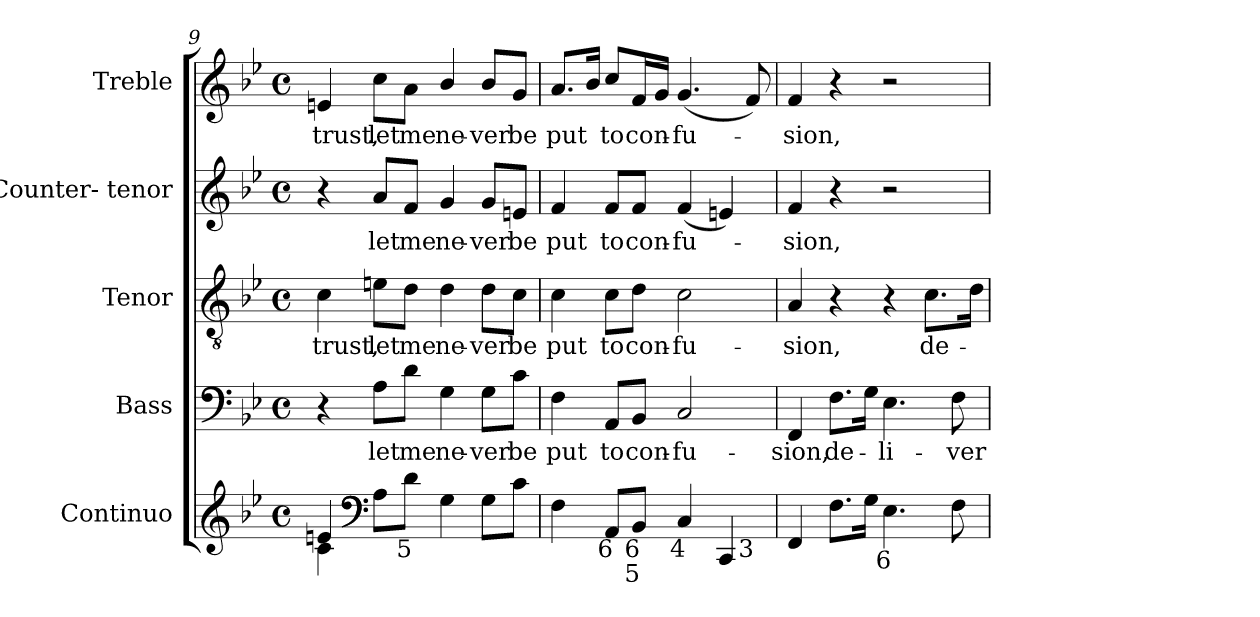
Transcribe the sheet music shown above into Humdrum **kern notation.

**kern	**kern	**text	**kern	**text	**kern	**text	**kern	**text
*part5	*part4	*part4	*part3	*part3	*part2	*part2	*part1	*part1
*staff5	*staff4	*staff4	*staff3	*staff3	*staff2	*staff2	*staff1	*staff1
*I"Continuo	*I"Bass	*	*I"Tenor	*	*I"Counter- tenor	*	*I"Treble	*
*I'C.	*I'B.	*	*I'T.	*	*I'Ct.	*	*I'Tr.	*
*clefG2	*clefF4	*	*clefGv2	*	*clefG2	*	*clefG2	*
*	*	*	*ITrd7c12	*	*	*	*	*
*k[b-e-]	*k[b-e-]	*	*k[b-e-]	*	*k[b-e-]	*	*k[b-e-]	*
*B-:	*B-:	*	*B-:	*	*B-:	*	*B-:	*
*M4/4	*M4/4	*	*M4/4	*	*M4/4	*	*M4/4	*
*met(c)	*met(c)	*	*met(c)	*	*met(c)	*	*met(c)	*
=9	=9	=9	=9	=9	=9	=9	=9	=9
*^	*	*	*	*	*	*	*	*
!	!	!	!	!	!LO:LY:b:color=#000000	!	!	!	!
!	!	!	!	!	!	!	!	!	!LO:LY:b:color=#000000
4eni/	4ci\	4r	.	4Ci\	trust,	4r	.	4eni/	trust,
*clefF4	*	*	*	*	*	*	*	*	*
!	!	!	!LO:LY:b:color=#000000	!	!	!	!	!	!
!	!	!	!	!	!LO:LY:b:color=#000000	!	!	!	!
!	!	!	!	!	!	!	!LO:LY:b:color=#000000	!	!
!	!	!	!	!	!	!	!	!	!LO:LY:b:color=#000000
8Ai\L	2.ryy	8Ai\L	let	8Eni\L	let	8ai/L	let	8cci\L	let
!	!	!	!LO:LY:b:color=#000000	!	!	!	!	!	!
!	!	!	!	!	!LO:LY:b:color=#000000	!	!	!	!
!	!	!	!	!	!	!	!LO:LY:b:color=#000000	!	!
!LO:TX:b:cj:t=5	!	!	!	!	!	!	!	!	!
!	!	!	!	!	!	!	!	!	!LO:LY:b:color=#000000
8di\J	.	8di\J	me	8Di\J	me	8fi/J	me	8ai\J	me
!	!	!	!LO:LY:b:color=#000000	!	!	!	!	!	!
!	!	!	!	!	!LO:LY:b:color=#000000	!	!	!	!
!	!	!	!	!	!	!	!LO:LY:b:color=#000000	!	!
!	!	!	!	!	!	!	!	!	!LO:LY:b:color=#000000
4Gi\	.	4Gi\	ne-	4Di\	ne-	4gi/	ne-	4b-i/	ne-
!	!	!	!LO:LY:b:color=#000000	!	!	!	!	!	!
!	!	!	!	!	!LO:LY:b:color=#000000	!	!	!	!
!	!	!	!	!	!	!	!LO:LY:b:color=#000000	!	!
!	!	!	!	!	!	!	!	!	!LO:LY:b:color=#000000
8Gi\L	.	8Gi\L	-ver	8Di\L	-ver	8gi/L	-ver	8b-i/L	-ver
!	!	!	!LO:LY:b:color=#000000	!	!	!	!	!	!
!	!	!	!	!	!LO:LY:b:color=#000000	!	!	!	!
!	!	!	!	!	!	!	!LO:LY:b:color=#000000	!	!
!	!	!	!	!	!	!	!	!	!LO:LY:b:color=#000000
8ci\J	.	8ci\J	be	8Ci\J	be	8eni/J	be	8gi/J	be
=10	=10	=10	=10	=10	=10	=10	=10	=10	=10
!	!	!	!LO:LY:b:color=#000000	!	!	!	!	!	!
!	!	!	!	!	!LO:LY:b:color=#000000	!	!	!	!
!	!	!	!	!	!	!	!LO:LY:b:color=#000000	!	!
!	!	!	!	!	!	!	!	!	!LO:LY:b:color=#000000
4Fi\	2..ryy	4Fi\	put	4Ci\	put	4fi/	put	8.ai/L	put
.	.	.	.	.	.	.	.	16b-i/Jk	.
!	!	!	!LO:LY:b:color=#000000	!	!	!	!	!	!
!	!	!	!	!	!LO:LY:b:color=#000000	!	!	!	!
!	!	!	!	!	!	!	!LO:LY:b:color=#000000	!	!
!LO:TX:b:cj:t=6	!	!	!	!	!	!	!	!	!
!	!	!	!	!	!	!	!	!	!LO:LY:b:color=#000000
8AAi/L	.	8AAi/L	to	8Ci\L	to	8fi/L	to	8cci/L	to
!	!	!	!LO:LY:b:color=#000000	!	!	!	!	!	!
!	!	!	!	!	!LO:LY:b:color=#000000	!	!	!	!
!	!	!	!	!	!	!	!LO:LY:b:color=#000000	!	!
!LO:TX:b:cj:t=6	!	!	!	!	!	!	!	!	!
!LO:TX:b:cj:t=5	!	!	!	!	!	!	!	!	!
!	!	!	!	!	!	!	!	!	!LO:LY:b:color=#000000
8BB-i/J	.	8BB-i/J	con-	8Di\J	con-	8fi/J	con-	16fi/L	con-
.	.	.	.	.	.	.	.	16gi/JJ	.
!	!	!	!LO:LY:b:color=#000000	!	!	!	!	!	!
!	!	!	!	!	!LO:LY:b:color=#000000	!	!	!	!
!	!	!	!	!	!	!	!LO:LY:b:color=#000000	!	!
!LO:TX:b:cj:t=4	!	!	!	!	!	!	!	!	!
!	!	!	!	!	!	!	!	!	!LO:LY:b:color=#000000
4Ci/	.	2Ci/	-fu-	2Ci\	-fu-	(4fi/	-fu-	(4.gi/	-fu-
4CCi/	.	.	.	.	.	4eni/)	.	.	.
!	!LO:TX:b:cj:t=3	!	!	!	!	!	!	!	!
.	8ryy	.	.	.	.	.	.	8fi/)	.
*v	*v	*	*	*	*	*	*	*	*
=11	=11	=11	=11	=11	=11	=11	=11	=11
*^	*	*	*	*	*	*	*	*
!	!	!	!LO:LY:b:color=#000000	!	!	!	!	!	!
*v	*v	*	*	*	*	*	*	*	*
*^	*	*	*	*	*	*	*	*
!	!	!	!	!	!LO:LY:b:color=#000000	!	!	!	!
*v	*v	*	*	*	*	*	*	*	*
*^	*	*	*	*	*	*	*	*
!	!	!	!	!	!	!	!LO:LY:b:color=#000000	!	!
*v	*v	*	*	*	*	*	*	*	*
*^	*	*	*	*	*	*	*	*
!	!	!	!	!	!	!	!	!	!LO:LY:b:color=#000000
*v	*v	*	*	*	*	*	*	*	*
4FFi/	4FFi/	-sion,	4AAi/	-sion,	4fi/	-sion,	4fi/	-sion,
!	!	!LO:LY:b:color=#000000	!	!	!	!	!	!
8.Fi\L	8.Fi\L	de-	4r	.	4r	.	4r	.
16Gi\Jk	16Gi\Jk	.	.	.	.	.	.	.
!LO:TX:b:cj:t=6	!	!	!	!	!	!	!	!
!	!	!LO:LY:b:color=#000000	!	!	!	!	!	!
4.E-i\	4.E-i\	-li-	4r	.	2r	.	2r	.
!	!	!	!	!LO:LY:b:color=#000000	!	!	!	!
.	.	.	8.Ci\L	de-	.	.	.	.
!	!	!LO:LY:b:color=#000000	!	!	!	!	!	!
8Fi\	8Fi\	-ver	.	.	.	.	.	.
.	.	.	16Di\Jk	.	.	.	.	.
=	=	=	=	=	=	=	=	=
*-	*-	*-	*-	*-	*-	*-	*-	*-
